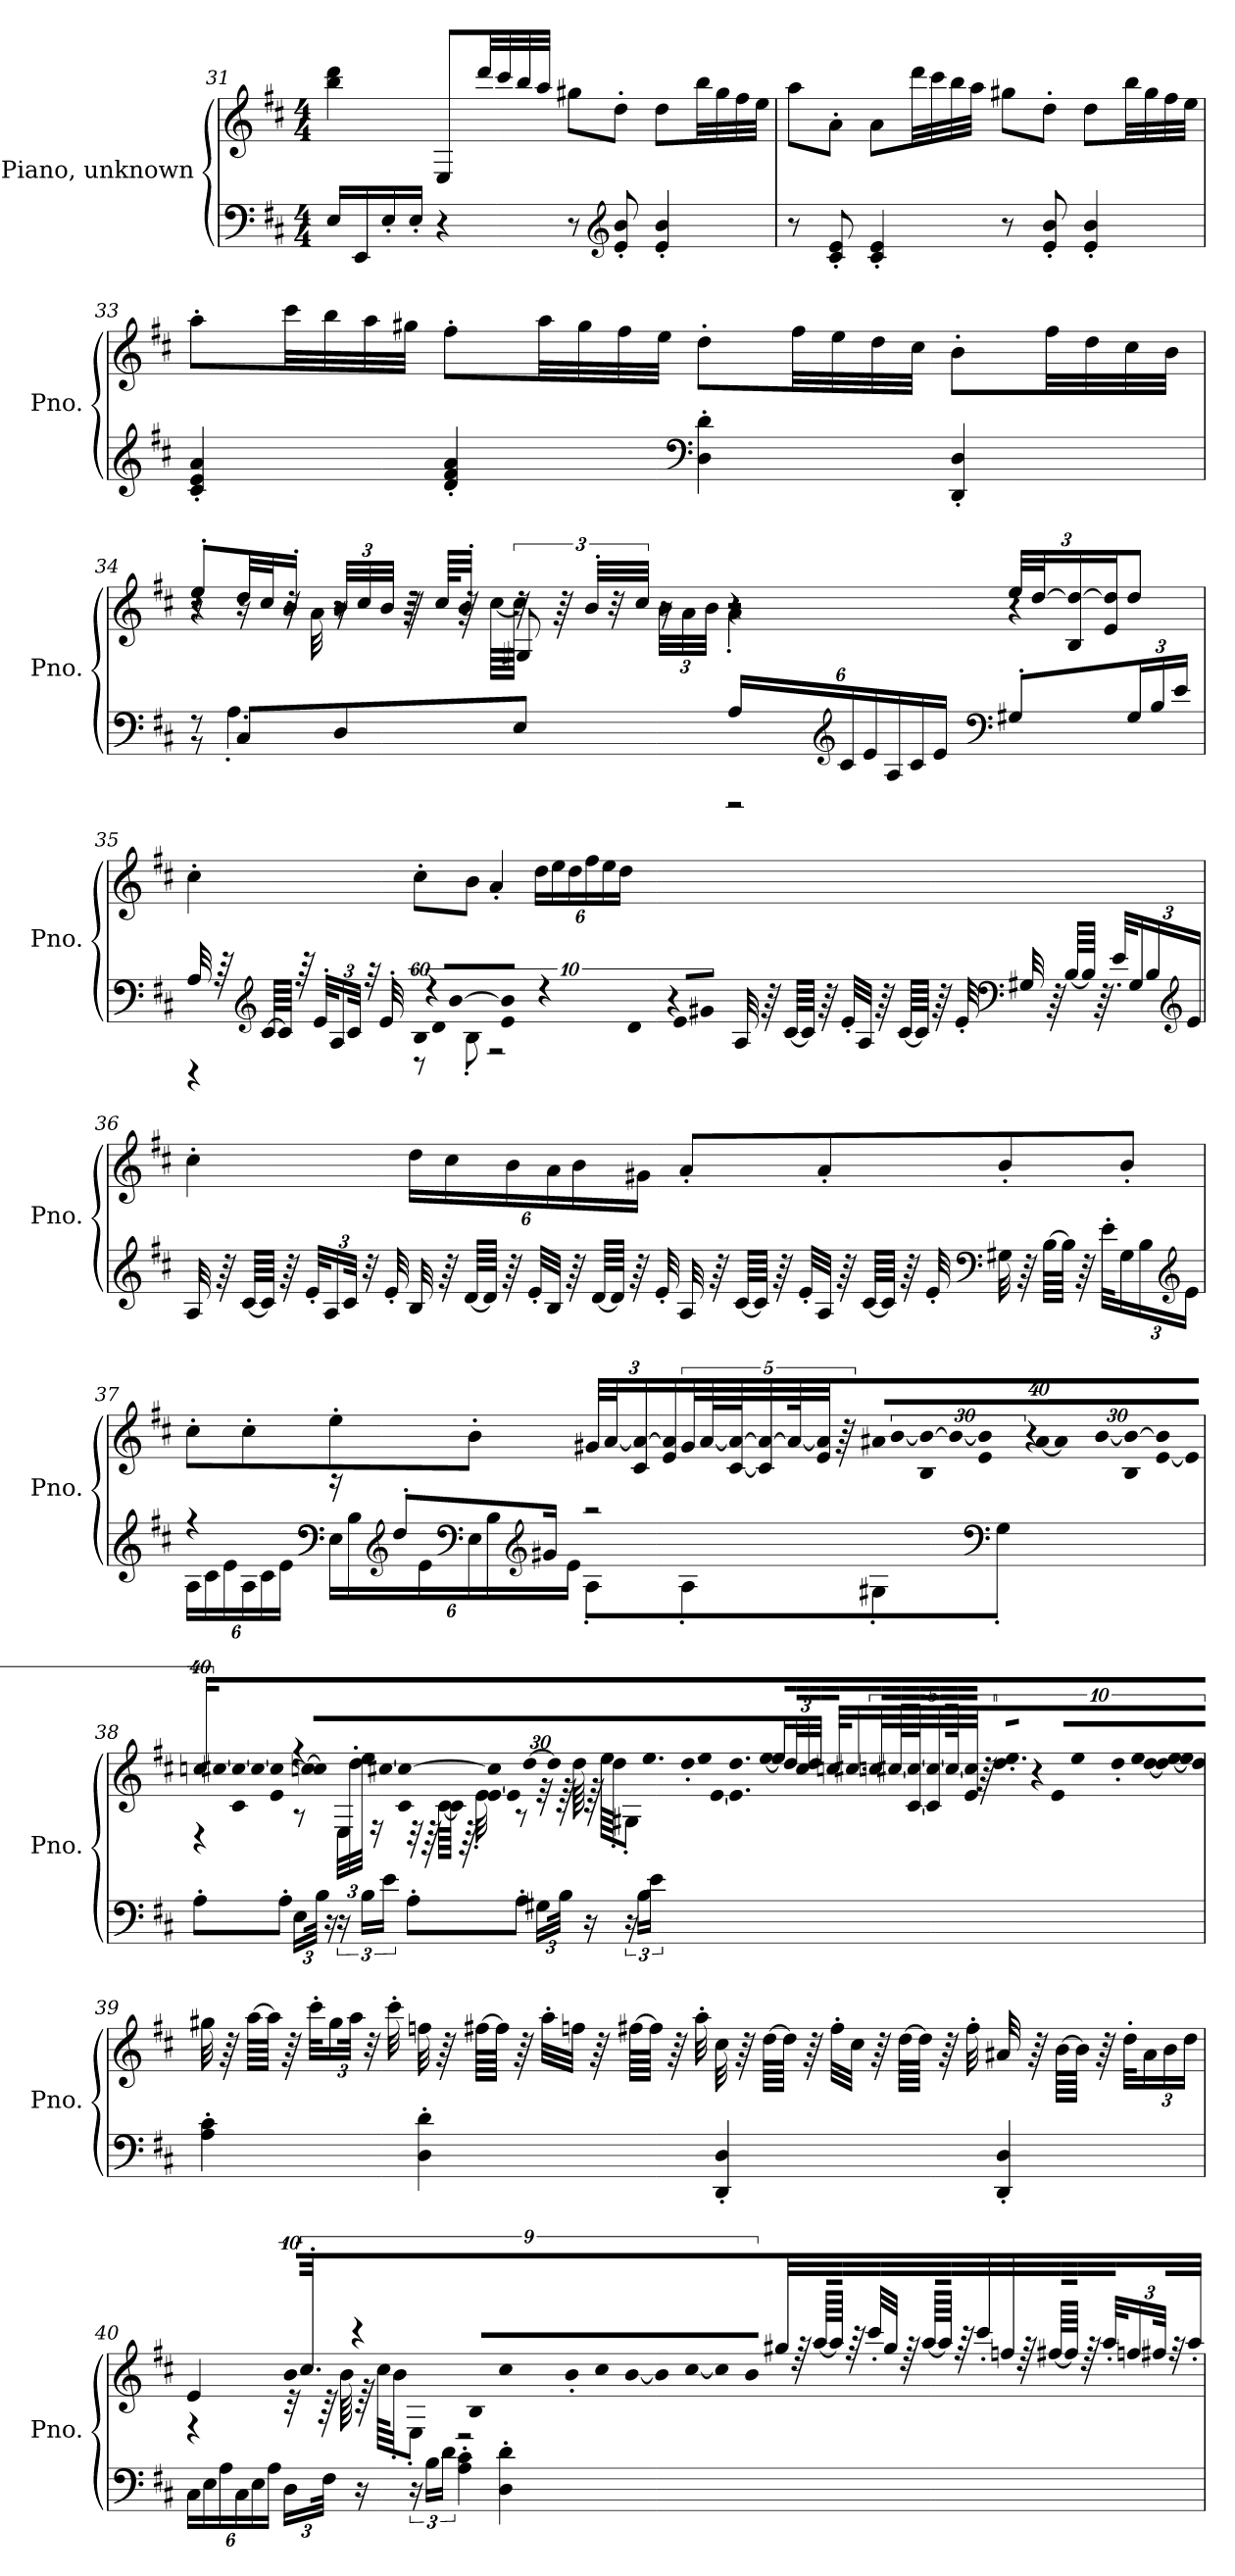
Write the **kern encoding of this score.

**kern	**kern
*part1	*part1
*staff2	*staff1
*I"Piano, unknown	*
*I'Pno.	*
*clefF4	*clefG2
*k[f#c#]	*k[f#c#]
*M4/4	*M4/4
=31	=31
16E/LL	4bb\ 4ddd\
16EE/	.
16E'/	.
16E'/JJ	.
4r	8E/L
.	32ddd/LL
.	32ccc#/
.	32bb/
.	32aa/JJJ
8r	8gg#X\L
*clefG2	*
8e/' 8b/'	8dd'\J
4e/' 4b/'	8dd\L
.	32bb\LL
.	32gg#\
.	32ff#\
.	32ee\JJJ
!!LO:LB:g=z
=32	=32
8r	8aa\L
8c#/' 8e/'	8a'\J
4c#/' 4e/'	8a\L
.	32ddd\LL
.	32ccc#\
.	32bb\
.	32aa\JJJ
8r	8gg#X\L
8e/' 8b/'	8dd'\J
4e/' 4b/'	8dd\L
.	32bb\LL
.	32gg#\
.	32ff#\
.	32ee\JJJ
=33	=33
4c#/' 4e/' 4a/'	8aa'\L
.	32ccc#\LL
.	32bb\
.	32aa\
.	32gg#X\JJJ
4d/' 4f#/' 4a/'	8ff#'\L
.	32aa\LL
.	32gg#\
.	32ff#\
.	32ee\JJJ
*clefF4	*
4D\' 4d\'	8dd'\L
.	32ff#\LL
.	32ee\
.	32dd\
.	32cc#\JJJ
4DD/' 4D/'	8b'\L
.	32ff#\LL
.	32dd\
.	32cc#\
.	32b\JJJ
!!LO:PB:g=z
=34	=34
*^	*^
*	*	*	*^
8r	8r	8ee'/L	8r	4r
8C#/L	4.A'\	32dd/LL	16r	.
.	.	32cc#/J	.	.
.	.	16b'/JJ	32r	.
.	.	.	32a\	.
*	*	*Xbrackettup	*	*
8D/	.	48b/LLL	16r	8r
.	.	48cc#/	.	.
.	.	48b/JJJ	.	.
.	.	64r	32r	.
.	.	64cc#/KLLL	.	.
.	.	32b'/JJJ	64r	.
.	.	.	[64cc#\LLLL	.
*	*	*brackettup	*	*
8E/J	.	48r	64cc#\JJJJ]	8G#X/
.	.	.	64r	.
.	.	48b'/LLL	.	.
.	.	.	32r	.
.	.	48cc#/JJJ	.	.
*	*	*	*Xbrackettup	*
.	.	16r	48b\LLL	.
.	.	.	48a\	.
.	.	.	48b\JJJ	.
*Xbrackettup	*	*	*	*
24A/LL	2r	4r	4a'\	2r
*clefG2	*	*	*	*
24c#/	.	.	.	.
24e/	.	.	.	.
24A/	.	.	.	.
24c#/	.	.	.	.
24e/JJ	.	.	.	.
*clefF4	*	*	*	*
8G#X'/L	.	48ee/LLL	4r	.
.	.	[48dd/J	.	.
.	.	24B/ 24dd/_	.	.
.	.	24e/ 24dd/]J	.	.
24G#/L	.	8dd/J	.	.
24B/	.	.	.	.
24e/JJ	.	.	.	.
*	*	*v	*v	*v
!!LO:LB:g=z
=35	=35	=35
32A/	4r	4cc#'\
64r	.	.
*clefG2	*	*
[64c#/LLLL	.	.
64c#/JJJJ]	.	.
64r	.	.
32e'/KLL	.	.
24A/	.	.
48c#/JJk	.	.
32r	.	.
32e'/	.	.
*brackettup	*	*
!LO:N:vis=32	!	!
1920%53B/	8r	8cc#'\L
!LO:N:vis=64	!	!
640%9r	.	.
!LO:N:vis=64	!	!
640%9d/KLLL	.	.
!LO:N:vis=32	!	!
[1920%53b/	.	.
!LO:N:vis=32	!	!
1920%53e/ 1920%53b/]JJJ	.	.
!LO:N:vis=16	!	!
1920%107r	.	.
.	8B'\	8b\J
!LO:N:vis=32	!	!
1920%53d/	.	.
!LO:N:vis=64	!	!
640%9r	.	.
!LO:N:vis=64	!	!
640%9e/KLLL	.	.
!LO:N:vis=32	!	!
1920%53g#X/JJJ	.	.
32A/	2r	4a'/
64r	.	.
[64c#/LLLL	.	.
64c#/JJJJ]	.	.
64r	.	.
32e'/LLL	.	.
32A/JJJ	.	.
64r	.	.
[64c#/LLLL	.	.
64c#/JJJJ]	.	.
64r	.	.
32e'/	.	.
*clefF4	*	*
32G#X/	.	24dd\LL
64r	.	.
.	.	24ee\
[64B/LLLL	.	.
64B/JJJJ]	.	.
64r	.	.
.	.	24dd\
32e'/KLL	.	.
*Xbrackettup	*	*
24G#/	.	24ff#\
24B/	.	24ee\
*clefG2	*	*
24e/JJ	.	24dd\JJ
*v	*v	*
!!LO:LB:g=z
=36	=36
32A/	4cc#'\
64r	.
[64c#/LLLL	.
64c#/JJJJ]	.
64r	.
32e'/KLL	.
24A/	.
48c#/JJk	.
32r	.
32e'/	.
32B/	24dd\LL
64r	.
.	24cc#\
[64d/LLLL	.
64d/JJJJ]	.
64r	.
.	24b\
32e'/LLL	.
32B/JJJ	24a\
64r	.
.	24b\
[64d/LLLL	.
64d/JJJJ]	.
64r	.
.	24g#X\JJ
32e'/	.
32A/	8a'/L
64r	.
[64c#/LLLL	.
64c#/JJJJ]	.
64r	.
32e'/LLL	.
32A/JJJ	8a'/
64r	.
[64c#/LLLL	.
64c#/JJJJ]	.
64r	.
32e'/	.
*clefF4	*
32G#X\	8b'/
64r	.
[64B\LLLL	.
64B\JJJJ]	.
64r	.
32e'\KLL	.
24G#\	8b'/J
24B\	.
*clefG2	*
24e\JJ	.
!!LO:LB:g=z
=37	=37
*^	*
4r	24A\LL	8cc#'\L
.	24c#\	.
.	24e\	.
.	24A\	8cc#'\
.	24c#\	.
.	24e\JJ	.
*clefF4	*	*
16r	24E\LL	8ee'\
.	24B\	.
*clefG2	*	*
8dd'/L	.	.
.	24e\	.
*clefF4	*	*
.	24E\	8b'\J
.	24B\	.
*clefG2	*	*
16g#X/Jk	.	.
.	24e\JJ	.
2r	8A'\L	48g#X/LLL
.	.	[48a/J
.	.	24c#/ 24a/_
.	.	24e/ 24a/]
*	*	*brackettup
.	8A'\	40g#/L
.	.	[80a/L
.	.	[80c#/ 80a/_J
.	.	40c#/] 40a/_
.	.	80a/K_
.	.	40e/ 40a/]JJJ
.	.	80r
!	!	!LO:N:vis=32
.	8G#X'\	640%23a#X/LLL
!	!	!LO:N:vis=64
.	.	[960%17b/L
!	!	!LO:N:vis=64
.	.	960%17B/ 960%17b/_
!	!	!LO:N:vis=64
.	.	960%17b/_
!	!	!LO:N:vis=64
.	.	960%17e/ 960%17b/]JJJJ
.	.	1920ryy
!	!	!LO:N:vis=64
.	.	960%17r
*clefF4	*	*
!	!	!LO:N:vis=64
.	8G#'\J	[960%17a#/LLLL
!	!	!LO:N:vis=64
.	.	960%17a#/]
.	.	1920ryy
!	!	!LO:N:vis=64
.	.	[960%17b/J
!	!	!LO:N:vis=32
.	.	640%23B/ 640%23b/_
!	!	!LO:N:vis=64
.	.	[960%17e/ 960%17b/]L
!	!	!LO:N:vis=64
.	.	960%17e/JJJJ]
*v	*v	*
!!LO:LB:g=z
=38	=38
!	!LO:N:vis=32
*	*^
8A'\L	640%23ccn/LLL	4r
!	!LO:N:vis=64	!
.	[960%17cc#X/L	.
!	!LO:N:vis=64	!
.	960%17c#/ 960%17cc#/_	.
!	!LO:N:vis=64	!
.	960%17cc#/_	.
!	!LO:N:vis=64	!
.	960%17e/ 960%17cc#/]JJJJ	.
.	1920ryy	.
!	!LO:N:vis=64	!
.	960%17r	.
!	!LO:N:vis=64	!
8A'\J	[960%17ccn/LLLL	.
!	!LO:N:vis=64	!
.	960%17cc/]	.
.	1920ryy	.
!	!LO:N:vis=64	!
.	[960%17cc#X/J	.
!	!LO:N:vis=32	!
.	640%23c#/ 640%23cc#/_	.
!	!LO:N:vis=64	!
.	[960%17e/ 960%17cc#/]L	.
!	!LO:N:vis=64	!
.	960%17e/]	.
24E\LL	[960dd/	8r
.	60dd/]	.
!	!LO:N:vis=64.	!
.	640%17ee/	.
48B\JJk	.	.
.	1920ryy	.
!	!LO:N:vis=64.	!
.	640%17dd'/	.
16r	.	.
!	!LO:N:vis=256	!
.	1920%17ee/L	.
!	!LO:N:vis=256	!
.	[1920%17e/J	.
!	!LO:N:vis=64.	!
.	640%17e/] 640%17dd/	.
.	1920ryy	.
!	!LO:N:vis=256	!
.	[1920%17ee/JJK	.
*brackettup	*	*Xbrackettup
24r	16ee/]	48E\LLL
.	.	48dd'\
24B\LL	.	48ee\JJJ
.	48dd/L	16r
24e\JJ	48cc#/	.
.	48dd/JJJ	.
8A'\L	32ccn/KLL	32r
.	16.cc#X/	64r
.	.	[64c#\LLLL
.	.	64c#\JJJJ]
.	.	64r
.	.	32e'\
*	*brackettup	*
8A'\J	40ccn/L	8r
.	[80cc#X/L	.
.	[80c#/ 80cc#/_J	.
.	40c#/] 40cc#/_	.
.	80cc#/K_	.
.	40e/ 40cc#/]JJJ	.
.	80r	.
*Xbrackettup	*	*
!	!LO:N:vis=64	!
24G#X\LL	640%9dd/KLLL	32r
.	36.ee'/JJJ	.
.	.	64r
48B\JJk	.	.
.	.	64dd\
!	!LO:N:vis=32	!
.	1920%53r	.
16r	.	64r
.	.	64ee\KLLL
!	!LO:N:vis=32	!
.	1920%53e/LLL	.
.	.	32dd'\JJ
!	!LO:N:vis=32	!
.	1920%53ee/	.
*brackettup	*	*
24r	.	8G#X'\J
.	1920ryy	.
!	!LO:N:vis=32	!
.	1920%53dd'/	.
!	!LO:N:vis=64	!
24B\LL	640%9ee/L	.
!	!LO:N:vis=64	!
.	[640%9dd/	.
!	!LO:N:vis=64	!
.	640%9dd/]	.
24e\JJ	.	.
!	!LO:N:vis=64	!
.	[640%9ee/	.
!	!LO:N:vis=64	!
.	640%9ee/]	.
!	!LO:N:vis=64	!
.	640%9dd/JJJJ	.
960ryy	.	960ryy
*	*v	*v
!!LO:LB:g=z
=39	=39
4A\' 4c#\'	32gg#X\
.	64r
.	[64aa\LLLL
.	64aa\JJJJ]
.	64r
.	32ccc#'\KLL
*	*Xbrackettup
.	24gg#\
.	48aa\JJk
.	32r
.	32ccc#'\
4D\' 4d\'	32ffn\
.	64r
.	[64ff#X\LLLL
.	64ff#\JJJJ]
.	64r
.	32aa'\LLL
.	32ffn\JJJ
.	64r
.	[64ff#X\LLLL
.	64ff#\JJJJ]
.	64r
.	32aa'\
4DD/' 4D/'	32cc#\
.	64r
.	[64dd\LLLL
.	64dd\JJJJ]
.	64r
.	32ff#'\LLL
.	32cc#\JJJ
.	64r
.	[64dd\LLLL
.	64dd\JJJJ]
.	64r
.	32ff#'\
4DD/' 4D/'	32a#X/
.	64r
.	[64b\LLLL
.	64b\JJJJ]
.	64r
.	32dd'\KLL
.	24a#\
.	24b\
.	24dd\JJ
!!LO:PB:g=z
=40	=40
*Xbrackettup	*
*	*^
24C#\LL	4e/	4r
24E\	.	.
24A\	.	.
24C#\	.	.
24E\	.	.
24A\JJ	.	.
*	*brackettup	*
!	!LO:N:vis=64	!
24D\LL	640%9b/KLLL	32r
.	36.cc#'/JJJ	.
.	.	64r
48F#\JJk	.	.
.	.	64b\
!	!LO:N:vis=32	!
.	1920%53r	.
16r	.	64r
.	.	64cc#\KLLL
!	!LO:N:vis=32	!
.	1920%53B/LLL	.
.	.	32b'\JJ
!	!LO:N:vis=32	!
.	1920%53cc#/	.
*brackettup	*	*
24r	.	8E'\J
.	1920ryy	.
!	!LO:N:vis=32	!
.	1920%53b'/	.
!	!LO:N:vis=64	!
24B\LL	640%9cc#/L	.
!	!LO:N:vis=64	!
.	[640%9b/	.
!	!LO:N:vis=64	!
.	640%9b/]	.
24d\JJ	.	.
!	!LO:N:vis=64	!
.	[640%9cc#/	.
!	!LO:N:vis=64	!
.	640%9cc#/]	.
!	!LO:N:vis=64	!
.	640%9b/JJJJ	.
4A\' 4c#\'	.	2r
.	32gg#X/	.
.	64r	.
.	[64aa/LLLL	.
.	64aa/JJJJ]	.
.	64r	.
.	32ccc#'/LLL	.
.	32gg#/JJJ	.
.	64r	.
.	[64aa/LLLL	.
.	64aa/JJJJ]	.
.	64r	.
.	32ccc#'/	.
4D\' 4d\'	.	.
.	32ffn/	.
.	64r	.
.	[64ff#X/LLLL	.
.	64ff#/JJJJ]	.
.	64r	.
.	32aa'/KLL	.
*	*Xbrackettup	*
.	24ffn/	.
.	48ff#X/JJk	.
.	32r	.
.	32aa'/	.
960ryy	.	960ryy
*	*v	*v
=	=
*-	*-
